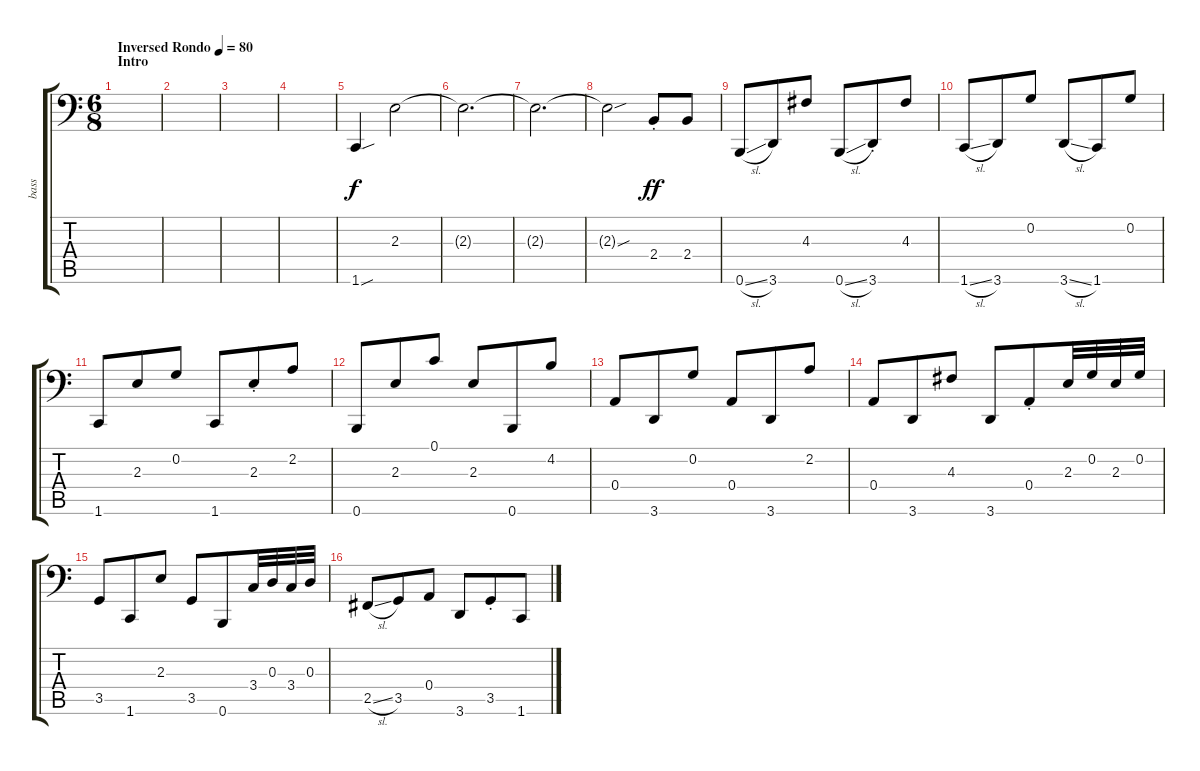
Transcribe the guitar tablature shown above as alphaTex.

\track ("bass" "bass") {instrument electricbassfinger}
\staff {score tabs}
\tuning (C3 G2 D2 A1 E1 B0) {hide}
\ts (6 8)
\section ("" "Intro")
\tempo (80 "Inversed Rondo")
\clef f4
\ks c
|
|
|
|
1.6{sou}.4 2.3.2 |
2.3{t}.2{d} |
2.3{t}.2{d} |
2.3{sou t}.2{dy f} 2.4{st}.8{dy ff} 2.4.8 |
0.6{sl}.8 3.6.8 4.3.8 0.6{sl}.8 3.6{st}.8 4.3.8 |
1.6{sl}.8 3.6.8 0.2.8 3.6{sl}.8 1.6.8 0.2.8 |
1.6.8 2.3.8 0.2.8 1.6.8 2.3{st}.8 2.2.8 |
0.6.8 2.3.8 0.1.8 2.3.8 0.6.8 4.2.8 |
0.4.8 3.6.8 0.2.8 0.4.8 3.6.8 2.2.8 |
0.4.8 3.6.8 4.3.8 3.6.8 0.4{st}.8 2.3.32 0.2.32 2.3.32 0.2.32 |
3.5.8 1.6.8 2.3.8 3.5.8 0.6.8 3.4.32 0.3.32 3.4.32 0.3.32 |
2.5{sl}.8 3.5.8 0.4.8 3.6.8 3.5{st}.8 1.6.8
